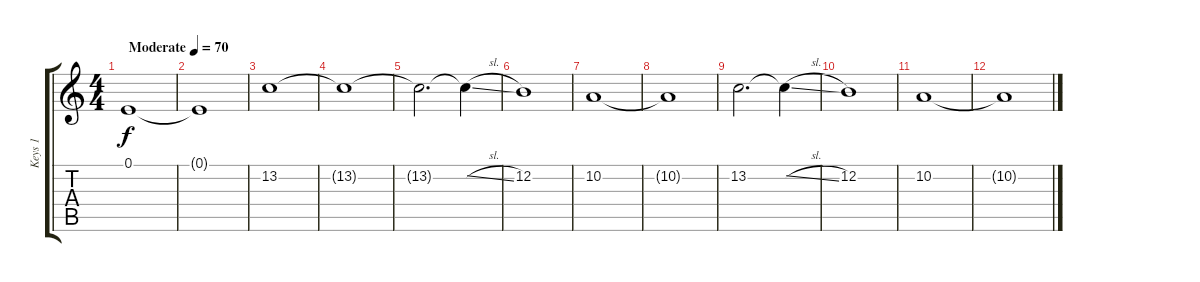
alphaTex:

\track ("Keys 1" "Keys 1") {instrument drawbarorgan}
\staff {score tabs}
\tuning (E4 B3 G3 D3 A2 E2) {hide}
\ts (4 4)
\tempo (70 "Moderate")
\clef g2
\ks c
0.1.1{dy f instrument drawbarorgan} |
0.1{t}.1 |
13.2.1 |
13.2{t}.1 |
13.2{t}.2{d} 13.2{sl t}.4 |
12.2.1 |
10.2.1 |
10.2{t}.1 |
13.2.2{d} 13.2{sl t}.4 |
12.2.1 |
10.2.1 |
10.2{t}.1
